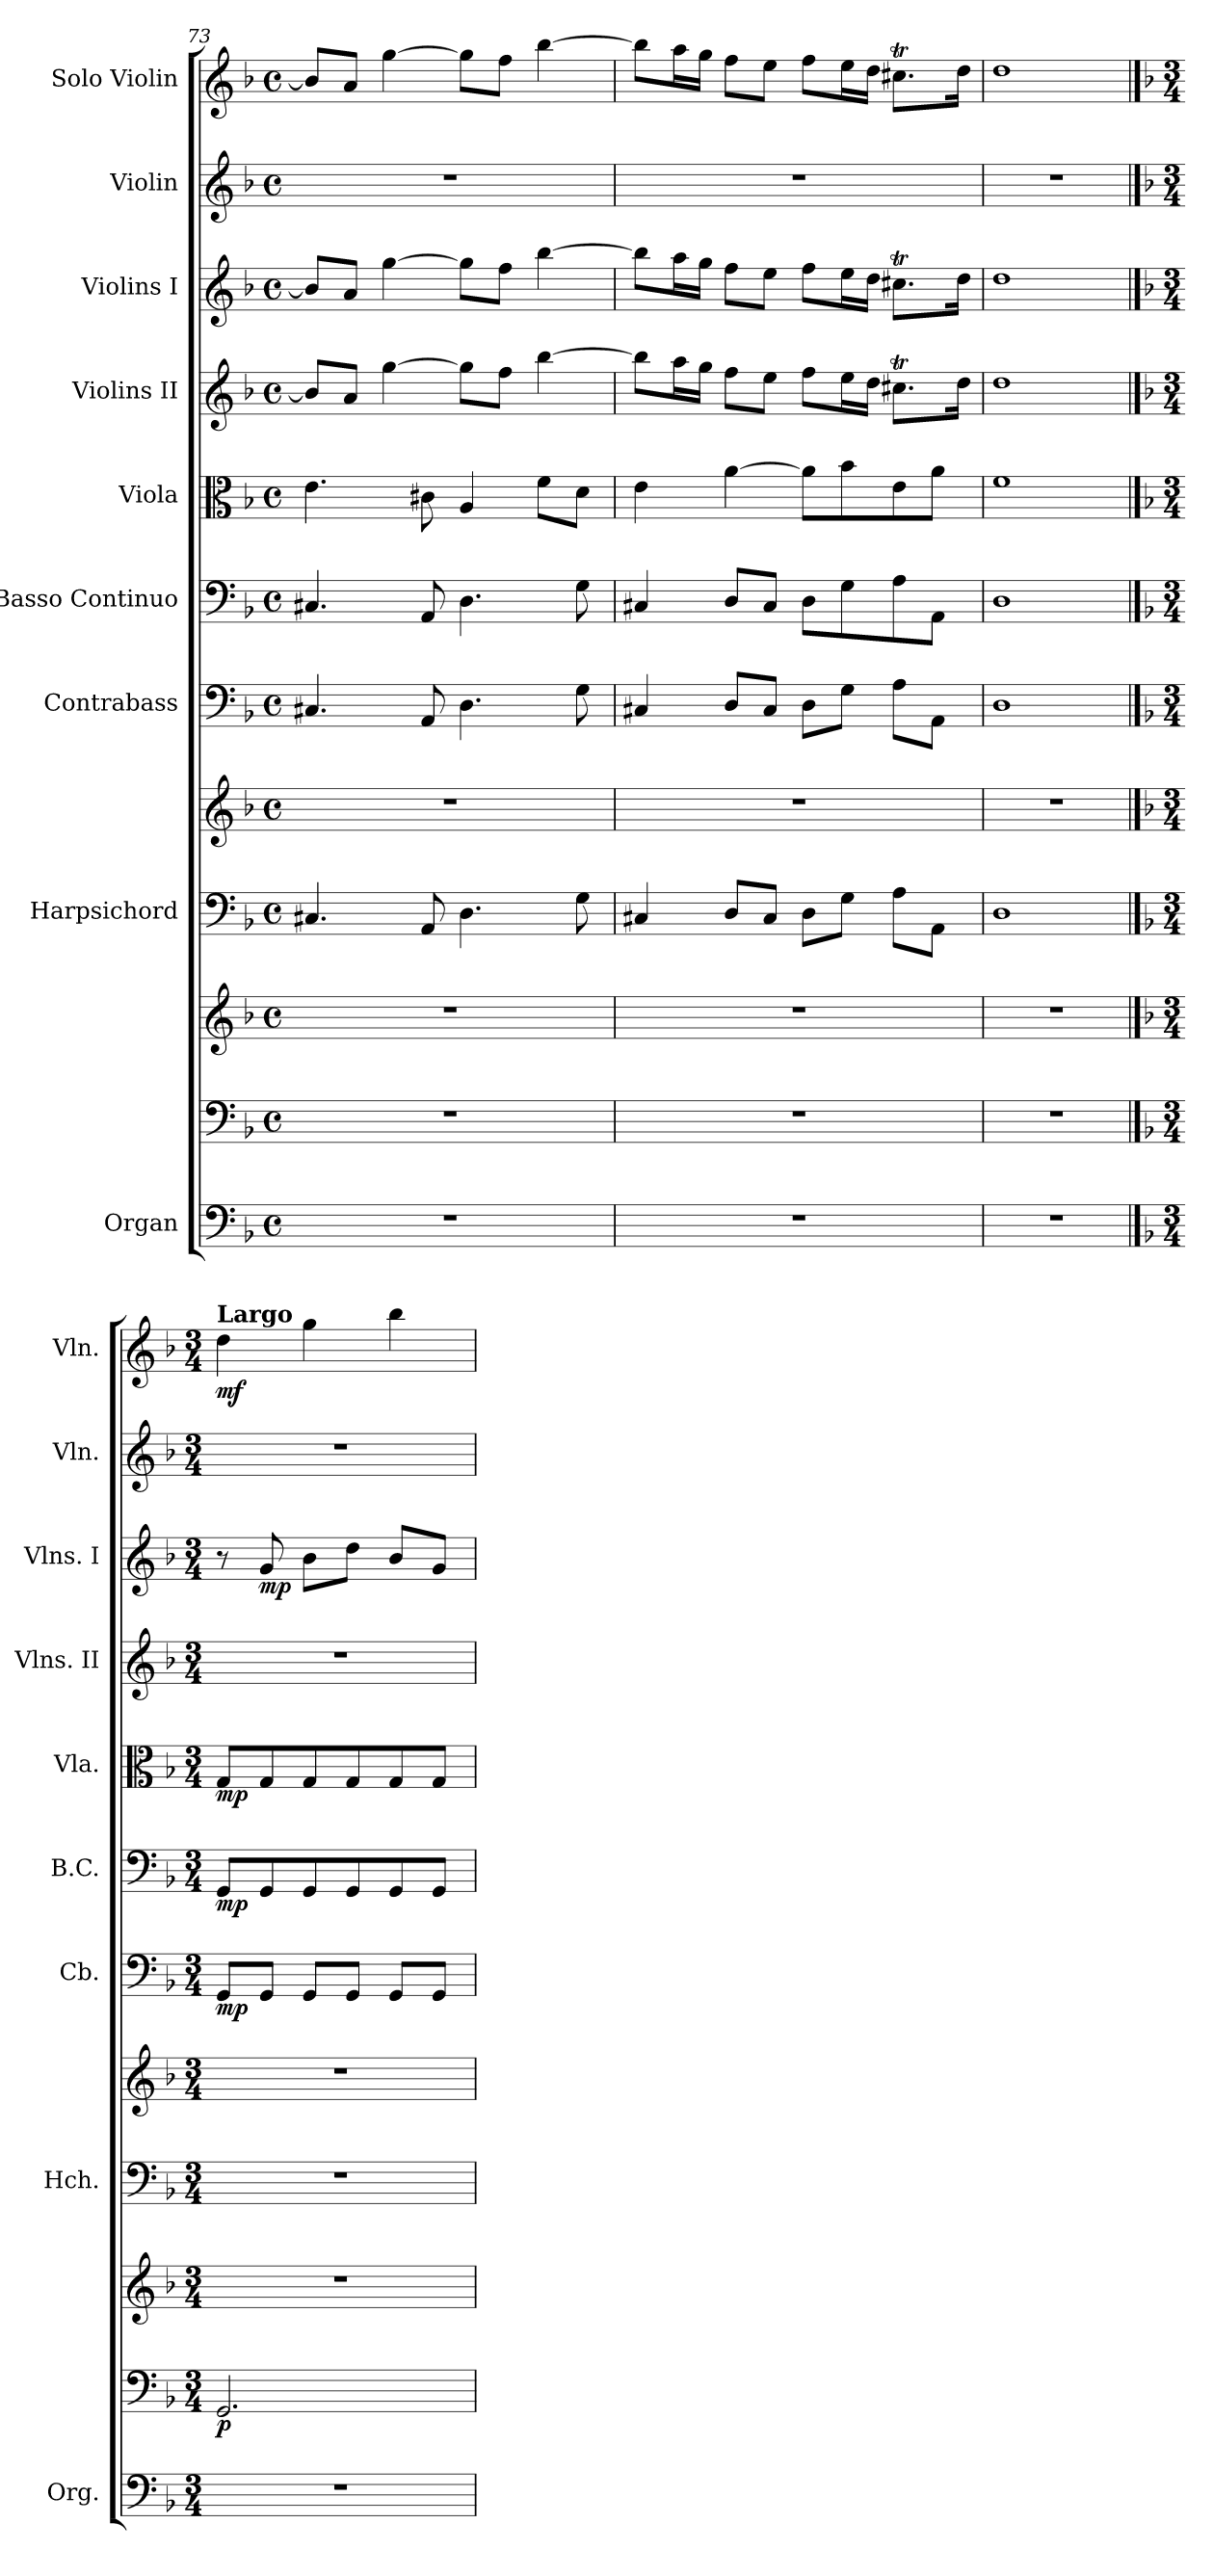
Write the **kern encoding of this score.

**kern	**kern	**kern	**dynam	**kern	**kern	**kern	**dynam	**kern	**dynam	**kern	**dynam	**kern	**kern	**dynam	**kern	**kern	**dynam
*part9	*part9	*part9	*part9	*part8	*part8	*part7	*part7	*part6	*part6	*part5	*part5	*part4	*part3	*part3	*part2	*part1	*part1
*staff12	*staff11	*staff10	*staff10/11/12	*staff9	*staff8	*staff7	*staff7	*staff6	*staff6	*staff5	*staff5	*staff4	*staff3	*staff3	*staff2	*staff1	*staff1
*I"Organ	*	*	*	*I"Harpsichord	*	*I"Contrabass	*	*I"Basso Continuo	*	*I"Viola	*	*I"Violins II	*I"Violins I	*	*I"Violin	*I"Solo Violin	*
*I'Org.	*	*	*	*I'Hch.	*	*I'Cb.	*	*I'B.C.	*	*I'Vla.	*	*I'Vlns. II	*I'Vlns. I	*	*I'Vln.	*I'Vln.	*
*clefF4	*clefF4	*clefG2	*	*clefF4	*clefG2	*clefF4	*	*clefF4	*	*clefC3	*	*clefG2	*clefG2	*	*clefG2	*clefG2	*
*	*	*	*	*	*	*ITrd7c12	*	*	*	*	*	*	*	*	*	*	*
*k[b-]	*k[b-]	*k[b-]	*	*k[b-]	*k[b-]	*k[b-]	*	*k[b-]	*	*k[b-]	*	*k[b-]	*k[b-]	*	*k[b-]	*k[b-]	*
*M4/4	*M4/4	*M4/4	*	*M4/4	*M4/4	*M4/4	*	*M4/4	*	*M4/4	*	*M4/4	*M4/4	*	*M4/4	*M4/4	*
*met(c)	*met(c)	*met(c)	*	*met(c)	*met(c)	*met(c)	*	*met(c)	*	*met(c)	*	*met(c)	*met(c)	*	*met(c)	*met(c)	*
=73	=73	=73	=73	=73	=73	=73	=73	=73	=73	=73	=73	=73	=73	=73	=73	=73	=73
1r	1r	1r	.	4.C#X/	1r	4.CC#X/	.	4.C#X/	.	4.e\	.	8b-/L]	8b-/L]	.	1r	8b-/L]	.
.	.	.	.	.	.	.	.	.	.	.	.	8a/J	8a/J	.	.	8a/J	.
.	.	.	.	.	.	.	.	.	.	.	.	[4gg\	[4gg\	.	.	[4gg\	.
.	.	.	.	8AA/	.	8AAA/	.	8AA/	.	8c#X\	.	.	.	.	.	.	.
.	.	.	.	4.D\	.	4.DD\	.	4.D\	.	4A/	.	8gg\L]	8gg\L]	.	.	8gg\L]	.
.	.	.	.	.	.	.	.	.	.	.	.	8ff\J	8ff\J	.	.	8ff\J	.
.	.	.	.	.	.	.	.	.	.	8f\L	.	[4bb-\	[4bb-\	.	.	[4bb-\	.
.	.	.	.	8G\	.	8GG\	.	8G\	.	8d\J	.	.	.	.	.	.	.
!!LO:PB:g=z
=74	=74	=74	=74	=74	=74	=74	=74	=74	=74	=74	=74	=74	=74	=74	=74	=74	=74
1r	1r	1r	.	4C#X/	1r	4CC#X/	.	4C#X/	.	4e\	.	8bb-\L]	8bb-\L]	.	1r	8bb-\L]	.
.	.	.	.	.	.	.	.	.	.	.	.	16aa\L	16aa\L	.	.	16aa\L	.
.	.	.	.	.	.	.	.	.	.	.	.	16gg\JJ	16gg\JJ	.	.	16gg\JJ	.
.	.	.	.	8D/L	.	8DD/L	.	8D/L	.	[4a\	.	8ff\L	8ff\L	.	.	8ff\L	.
.	.	.	.	8C#/J	.	8CC#/J	.	8C#/J	.	.	.	8ee\J	8ee\J	.	.	8ee\J	.
.	.	.	.	8D\L	.	8DD\L	.	8D\L	.	8a\L]	.	8ff\L	8ff\L	.	.	8ff\L	.
.	.	.	.	8G\J	.	8GG\J	.	8G\	.	8b-\	.	16ee\L	16ee\L	.	.	16ee\L	.
.	.	.	.	.	.	.	.	.	.	.	.	16dd\JJ	16dd\JJ	.	.	16dd\JJ	.
.	.	.	.	8A\L	.	8AA\L	.	8A\	.	8e\	.	8.cc#Xt\L	8.cc#Xt\L	.	.	8.cc#Xt\L	.
.	.	.	.	8AA\J	.	8AAA\J	.	8AA\J	.	8a\J	.	.	.	.	.	.	.
.	.	.	.	.	.	.	.	.	.	.	.	16dd\Jk	16dd\Jk	.	.	16dd\Jk	.
=75	=75	=75	=75	=75	=75	=75	=75	=75	=75	=75	=75	=75	=75	=75	=75	=75	=75
1r	1r	1r	.	1D	1r	1DD	.	1D	.	1f	.	1dd	1dd	.	1r	1dd	.
!!LO:LB:g=z
==1	==1	==1	==1	==1	==1	==1	==1	==1	==1	==1	==1	==1	==1	==1	==1	==1	==1
*k[b-]	*k[b-]	*k[b-]	*	*k[b-]	*k[b-]	*k[b-]	*	*k[b-]	*	*k[b-]	*	*k[b-]	*k[b-]	*	*k[b-]	*k[b-]	*
*M3/4	*M3/4	*M3/4	*	*M3/4	*M3/4	*M3/4	*	*M3/4	*	*M3/4	*	*M3/4	*M3/4	*	*M3/4	*M3/4	*
!	!	!	!	!	!	!	!	!	!	!	!	!	!	!	!	!LO:TX:a:B:t=Largo	!
!	!	!	!LO:DY:b=2	!	!	!	!LO:DY:b	!	!LO:DY:b	!	!LO:DY:b	!	!	!	!	!	!LO:DY:b
2.r	2.GG/	2.r	p	2.r	2.r	8GGG/L	mp	8GG/L	mp	8G/L	mp	2.r	8r	.	2.r	4dd\	mf
!	!	!	!	!	!	!	!	!	!	!	!	!	!	!LO:DY:b	!	!	!
.	.	.	.	.	.	8GGG/J	.	8GG/	.	8G/	.	.	8g/	mp	.	.	.
.	.	.	.	.	.	8GGG/L	.	8GG/	.	8G/	.	.	8b-\L	.	.	4gg\	.
.	.	.	.	.	.	8GGG/J	.	8GG/	.	8G/	.	.	8dd\J	.	.	.	.
.	.	.	.	.	.	8GGG/L	.	8GG/	.	8G/	.	.	8b-/L	.	.	4bb-\	.
.	.	.	.	.	.	8GGG/J	.	8GG/J	.	8G/J	.	.	8g/J	.	.	.	.
=	=	=	=	=	=	=	=	=	=	=	=	=	=	=	=	=	=
*-	*-	*-	*-	*-	*-	*-	*-	*-	*-	*-	*-	*-	*-	*-	*-	*-	*-
